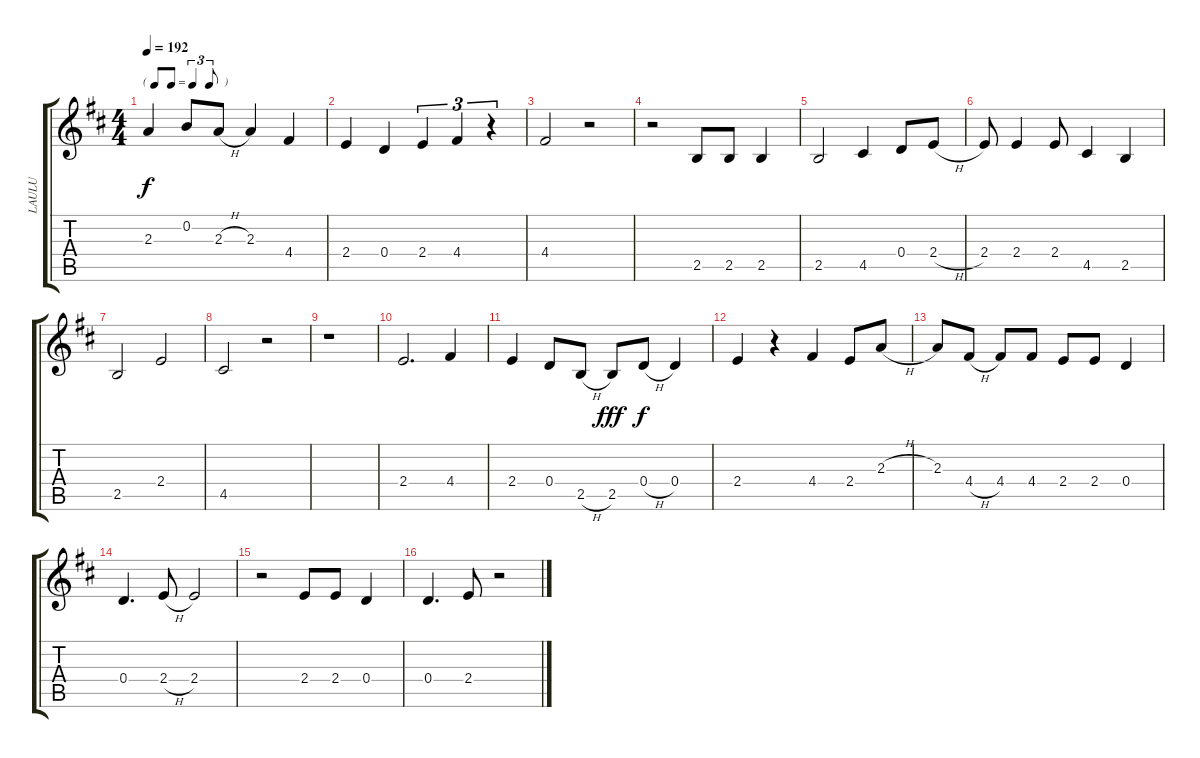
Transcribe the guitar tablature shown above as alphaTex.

\track ("LAULU" "LAULU") {instrument electricguitarjazz}
\staff {score tabs}
\tuning (E4 B3 G3 D3 A2 E2) {hide}
\ts (4 4)
\tf triplet8th
\tempo 192
\clef g2
\ks d
2.3.4{dy f} 0.2.8 2.3{h}.8 2.3.4 4.4.4 |
2.4.4 0.4.4 2.4.4{tu (3 2)} 4.4.4{tu (3 2)} r.4{tu (3 2)} |
4.4.2 r.2 |
r.2 2.5.8 2.5.8 2.5.4 |
2.5.2 4.5.4 0.4.8 2.4{h}.8 |
2.4.8 2.4.4 2.4.8 4.5.4 2.5.4 |
2.5.2 2.4.2 |
4.5.2 r.2 |
r.1 |
2.4.2{d} 4.4.4 |
2.4.4 0.4.8 2.5{h}.8 2.5.8{dy fff} 0.4{h}.8{dy f} 0.4.4 |
2.4.4 r.4 4.4.4 2.4.8 2.3{h}.8 |
2.3.8 4.4{h}.8 4.4.8 4.4.8 2.4.8 2.4.8 0.4.4 |
0.4.4{d} 2.4{h}.8 2.4.2 |
r.2 2.4.8 2.4.8 0.4.4 |
0.4.4{d} 2.4.8 r.2
